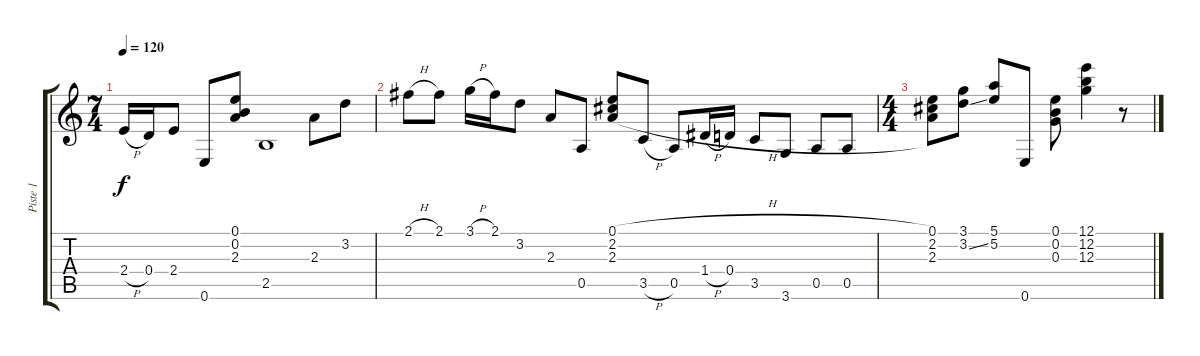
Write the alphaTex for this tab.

\track ("Piste 1" "Piste 1") {instrument acousticguitarnylon}
\staff {score tabs}
\tuning (E4 B3 G3 D3 A2 E2) {hide}
\ts (7 4)
\tempo 120
\clef g2
\ks c
2.4{h}.16{dy f} 0.4.16 2.4.8 0.6.8 (0.1 0.2 2.3).8 2.5.1 2.3.8 3.2.8 |
2.1{h}.8 2.1.8 3.1{h}.16 2.1.16 3.2.8 2.3.8 0.5.8 (0.1{h} 2.2{h} 2.3{h}).8 3.5{h}.8 0.5.8 1.4{h}.16 0.4.16 3.5.8 3.6.8 0.5.8 0.5.8 |
\ts (4 4)
(0.1 2.2 2.3).8 (3.1 3.2{ss}).8 (5.1 5.2).8 0.6.8 (0.1 0.2 0.3).8 (12.1 12.2 12.3).4 r.8
